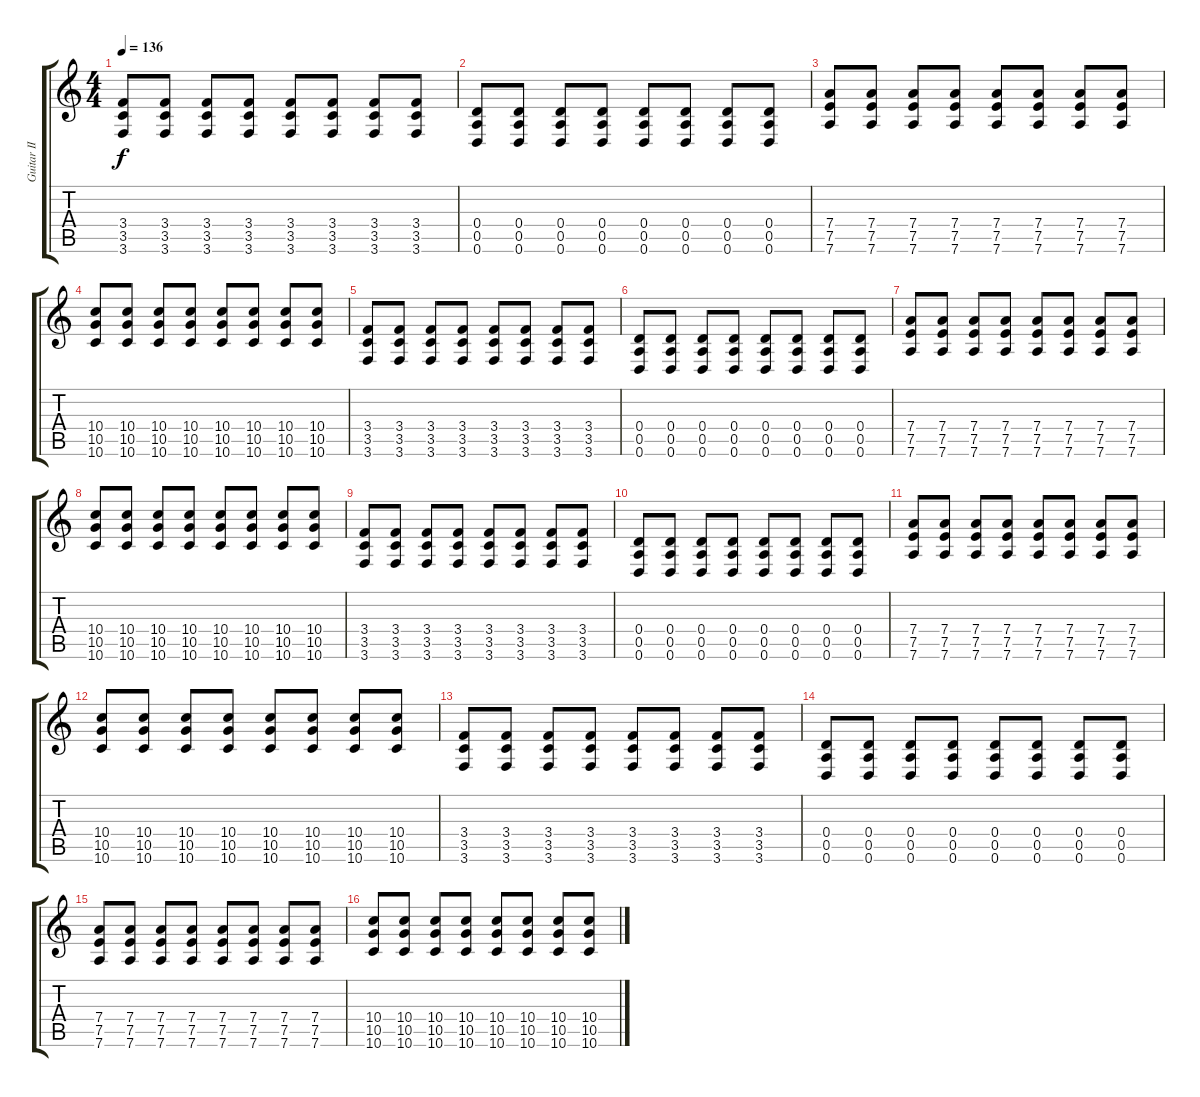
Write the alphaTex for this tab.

\track ("Guitar II" "Guitar II") {instrument distortionguitar}
\staff {score tabs}
\tuning (E4 B3 G3 D3 A2 D2) {hide}
\ts (4 4)
\tempo 136
\clef g2
\ks c
(3.4 3.5 3.6).8{dy f} (3.4 3.5 3.6).8 (3.4 3.5 3.6).8 (3.4 3.5 3.6).8 (3.4 3.5 3.6).8 (3.4 3.5 3.6).8 (3.4 3.5 3.6).8 (3.4 3.5 3.6).8 |
(0.4 0.5 0.6).8 (0.4 0.5 0.6).8 (0.4 0.5 0.6).8 (0.4 0.5 0.6).8 (0.4 0.5 0.6).8 (0.4 0.5 0.6).8 (0.4 0.5 0.6).8 (0.4 0.5 0.6).8 |
(7.4 7.5 7.6).8 (7.4 7.5 7.6).8 (7.4 7.5 7.6).8 (7.4 7.5 7.6).8 (7.4 7.5 7.6).8 (7.4 7.5 7.6).8 (7.4 7.5 7.6).8 (7.4 7.5 7.6).8 |
(10.4 10.5 10.6).8 (10.4 10.5 10.6).8 (10.4 10.5 10.6).8 (10.4 10.5 10.6).8 (10.4 10.5 10.6).8 (10.4 10.5 10.6).8 (10.4 10.5 10.6).8 (10.4 10.5 10.6).8 |
(3.4 3.5 3.6).8 (3.4 3.5 3.6).8 (3.4 3.5 3.6).8 (3.4 3.5 3.6).8 (3.4 3.5 3.6).8 (3.4 3.5 3.6).8 (3.4 3.5 3.6).8 (3.4 3.5 3.6).8 |
(0.4 0.5 0.6).8 (0.4 0.5 0.6).8 (0.4 0.5 0.6).8 (0.4 0.5 0.6).8 (0.4 0.5 0.6).8 (0.4 0.5 0.6).8 (0.4 0.5 0.6).8 (0.4 0.5 0.6).8 |
(7.4 7.5 7.6).8 (7.4 7.5 7.6).8 (7.4 7.5 7.6).8 (7.4 7.5 7.6).8 (7.4 7.5 7.6).8 (7.4 7.5 7.6).8 (7.4 7.5 7.6).8 (7.4 7.5 7.6).8 |
(10.4 10.5 10.6).8 (10.4 10.5 10.6).8 (10.4 10.5 10.6).8 (10.4 10.5 10.6).8 (10.4 10.5 10.6).8 (10.4 10.5 10.6).8 (10.4 10.5 10.6).8 (10.4 10.5 10.6).8 |
(3.4 3.5 3.6).8 (3.4 3.5 3.6).8 (3.4 3.5 3.6).8 (3.4 3.5 3.6).8 (3.4 3.5 3.6).8 (3.4 3.5 3.6).8 (3.4 3.5 3.6).8 (3.4 3.5 3.6).8 |
(0.4 0.5 0.6).8 (0.4 0.5 0.6).8 (0.4 0.5 0.6).8 (0.4 0.5 0.6).8 (0.4 0.5 0.6).8 (0.4 0.5 0.6).8 (0.4 0.5 0.6).8 (0.4 0.5 0.6).8 |
(7.4 7.5 7.6).8 (7.4 7.5 7.6).8 (7.4 7.5 7.6).8 (7.4 7.5 7.6).8 (7.4 7.5 7.6).8 (7.4 7.5 7.6).8 (7.4 7.5 7.6).8 (7.4 7.5 7.6).8 |
(10.4 10.5 10.6).8 (10.4 10.5 10.6).8 (10.4 10.5 10.6).8 (10.4 10.5 10.6).8 (10.4 10.5 10.6).8 (10.4 10.5 10.6).8 (10.4 10.5 10.6).8 (10.4 10.5 10.6).8 |
(3.4 3.5 3.6).8 (3.4 3.5 3.6).8 (3.4 3.5 3.6).8 (3.4 3.5 3.6).8 (3.4 3.5 3.6).8 (3.4 3.5 3.6).8 (3.4 3.5 3.6).8 (3.4 3.5 3.6).8 |
(0.4 0.5 0.6).8 (0.4 0.5 0.6).8 (0.4 0.5 0.6).8 (0.4 0.5 0.6).8 (0.4 0.5 0.6).8 (0.4 0.5 0.6).8 (0.4 0.5 0.6).8 (0.4 0.5 0.6).8 |
(7.4 7.5 7.6).8 (7.4 7.5 7.6).8 (7.4 7.5 7.6).8 (7.4 7.5 7.6).8 (7.4 7.5 7.6).8 (7.4 7.5 7.6).8 (7.4 7.5 7.6).8 (7.4 7.5 7.6).8 |
(10.4 10.5 10.6).8 (10.4 10.5 10.6).8 (10.4 10.5 10.6).8 (10.4 10.5 10.6).8 (10.4 10.5 10.6).8 (10.4 10.5 10.6).8 (10.4 10.5 10.6).8 (10.4 10.5 10.6).8
